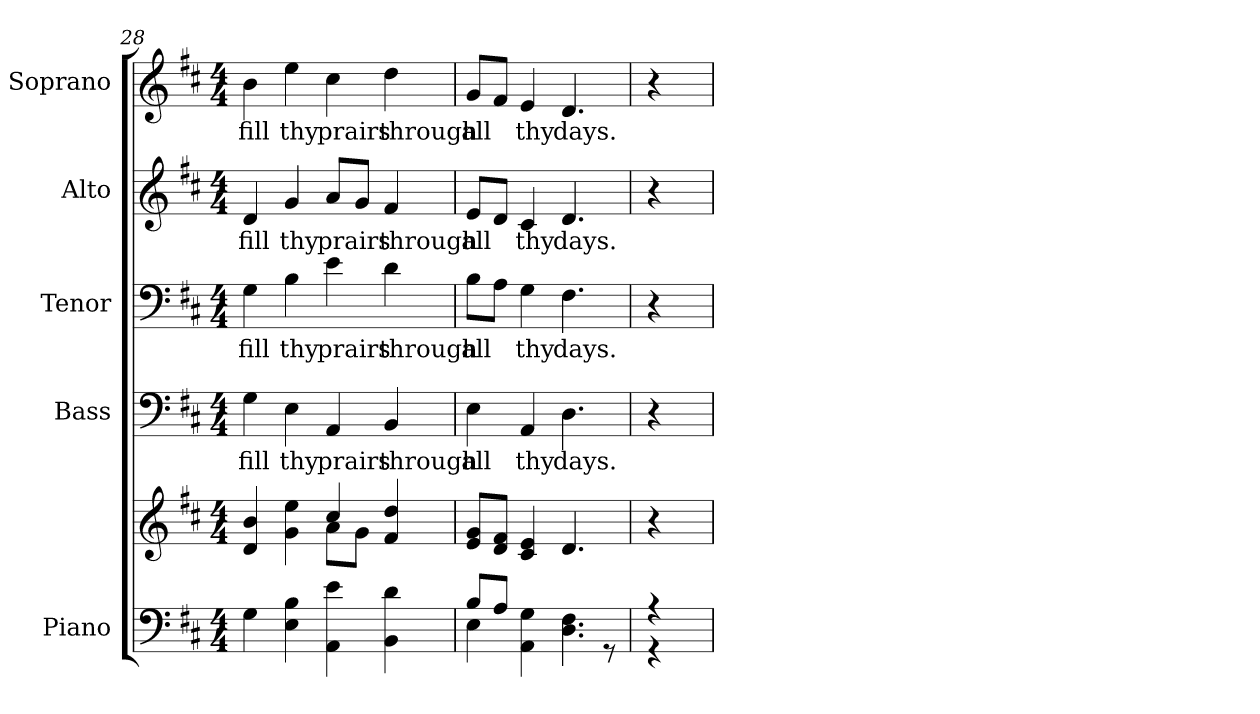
**kern	**kern	**kern	**text	**kern	**text	**kern	**text	**kern	**text
*part5	*part5	*part4	*part4	*part3	*part3	*part2	*part2	*part1	*part1
*staff6	*staff5	*staff4	*staff4	*staff3	*staff3	*staff2	*staff2	*staff1	*staff1
*I"Piano	*	*I"Bass	*	*I"Tenor	*	*I"Alto	*	*I"Soprano	*
*I'Pno.	*	*I'B.	*	*I'T.	*	*I'A.	*	*I'S.	*
*clefF4	*clefG2	*clefF4	*	*clefF4	*	*clefG2	*	*clefG2	*
*k[f#c#]	*k[f#c#]	*k[f#c#]	*	*k[f#c#]	*	*k[f#c#]	*	*k[f#c#]	*
*D:	*D:	*D:	*	*D:	*	*D:	*	*D:	*
*M4/4	*M4/4	*M4/4	*	*M4/4	*	*M4/4	*	*M4/4	*
=28	=28	=28	=28	=28	=28	=28	=28	=28	=28
*	*^	*	*	*	*	*	*	*	*
!	!	!	!	!LO:LY:b:color=#000000	!	!	!	!	!	!
!	!	!	!	!	!	!LO:LY:b:color=#000000	!	!	!	!
!	!	!	!	!	!	!	!	!LO:LY:b:color=#000000	!	!
!	!	!	!	!	!	!	!	!	!	!LO:LY:b:color=#000000
4Gi\	4di/ 4bi	2ryy	4Gi\	-fill	4Gi\	-fill	4di/	-fill	4bi\	-fill
!	!	!	!	!LO:LY:b:color=#000000	!	!	!	!	!	!
!	!	!	!	!	!	!LO:LY:b:color=#000000	!	!	!	!
!	!	!	!	!	!	!	!	!LO:LY:b:color=#000000	!	!
!	!	!	!	!	!	!	!	!	!	!LO:LY:b:color=#000000
4Ei\ 4Bi	4gi\ 4eei	.	4Ei\	thy	4Bi\	thy	4gi/	thy	4eei\	thy
!	!	!	!	!LO:LY:b:color=#000000	!	!	!	!	!	!
!	!	!	!	!	!	!LO:LY:b:color=#000000	!	!	!	!
!	!	!	!	!	!	!	!	!LO:LY:b:color=#000000	!	!
!	!	!	!	!	!	!	!	!	!	!LO:LY:b:color=#000000
4AAi\ 4ei	4cc#i/	8ai\L	4AAi/	prairs	4ei\	prairs	8ai/L	prairs	4cc#i\	prairs
.	.	8gi\J	.	.	.	.	8gi/J	.	.	.
!	!	!	!	!LO:LY:b:color=#000000	!	!	!	!	!	!
!	!	!	!	!	!	!LO:LY:b:color=#000000	!	!	!	!
!	!	!	!	!	!	!	!	!LO:LY:b:color=#000000	!	!
!	!	!	!	!	!	!	!	!	!	!LO:LY:b:color=#000000
4BBi\ 4di	4f#i/ 4ddi	4ryy	4BBi/	through	4di\	through	4f#i/	through	4ddi\	through
*	*v	*v	*	*	*	*	*	*	*	*
!!LO:LB:g=z
=29	=29	=29	=29	=29	=29	=29	=29	=29	=29
*^	*	*	*	*	*	*	*	*	*
*	*	*^	*	*	*	*	*	*	*	*
!	!	!	!	!	!LO:LY:b:color=#000000	!	!	!	!	!	!
*	*	*v	*v	*	*	*	*	*	*	*	*
*	*	*^	*	*	*	*	*	*	*	*
!	!	!	!	!	!	!	!LO:LY:b:color=#000000	!	!	!	!
*	*	*v	*v	*	*	*	*	*	*	*	*
*	*	*^	*	*	*	*	*	*	*	*
!	!	!	!	!	!	!	!	!	!LO:LY:b:color=#000000	!	!
*	*	*v	*v	*	*	*	*	*	*	*	*
*	*	*^	*	*	*	*	*	*	*	*
!	!	!	!	!	!	!	!	!	!	!	!LO:LY:b:color=#000000
*	*	*v	*v	*	*	*	*	*	*	*	*
8Bi/L	4Ei\	8ei/ 8giL	4Ei\	all	8Bi\L	all	8ei/L	all	8gi/L	all
8Ai/J	.	8di/ 8f#iJ	.	.	8Ai\J	.	8di/J	.	8f#i/J	.
!	!	!	!	!LO:LY:b:color=#000000	!	!	!	!	!	!
!	!	!	!	!	!	!LO:LY:b:color=#000000	!	!	!	!
!	!	!	!	!	!	!	!	!LO:LY:b:color=#000000	!	!
!	!	!	!	!	!	!	!	!	!	!LO:LY:b:color=#000000
4AAi\ 4Gi	4ryy	4c#i/ 4ei	4AAi/	thy	4Gi\	thy	4c#i/	thy	4ei/	thy
!	!	!	!	!LO:LY:b:color=#000000	!	!	!	!	!	!
!	!	!	!	!	!	!LO:LY:b:color=#000000	!	!	!	!
!	!	!	!	!	!	!	!	!LO:LY:b:color=#000000	!	!
!	!	!	!	!	!	!	!	!	!	!LO:LY:b:color=#000000
4.Di\ 4.F#i	4ryy	4.di/	4.Di\	days.	4.F#i\	days.	4.di/	days.	4.di/	days.
.	8r	.	.	.	.	.	.	.	.	.
=30	=30	=30	=30	=30	=30	=30	=30	=30	=30	=30
4r	4r	4r	4r	.	4r	.	4r	.	4r	.
*v	*v	*	*	*	*	*	*	*	*	*
=	=	=	=	=	=	=	=	=	=
*-	*-	*-	*-	*-	*-	*-	*-	*-	*-
